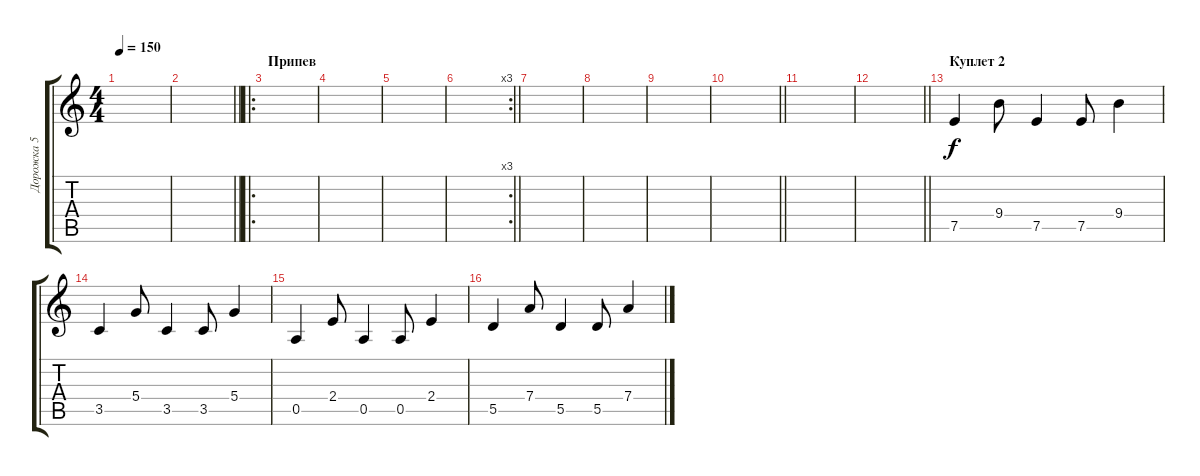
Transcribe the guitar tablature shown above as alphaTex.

\track ("Дорожка 5" "Дорожка 5") {instrument electricguitarmuted}
\staff {score tabs}
\tuning (E4 B3 G3 D3 A2 E2) {hide}
\ts (4 4)
\tempo 150
\clef g2
\ks c
|
\barLineRight lightlight
|
\ro
\section ("" "Припев")
|
|
|
\rc 3
\barLineRight lightlight
|
|
|
|
\barLineRight lightlight
|
|
\barLineRight lightlight
|
\section ("" "Куплет 2")
7.5.4{instrument electricguitarmuted} 9.4.8 7.5.4 7.5.8 9.4.4 |
3.5.4 5.4.8 3.5.4 3.5.8 5.4.4 |
0.5.4 2.4.8 0.5.4 0.5.8 2.4.4 |
5.5.4 7.4.8 5.5.4 5.5.8 7.4.4
